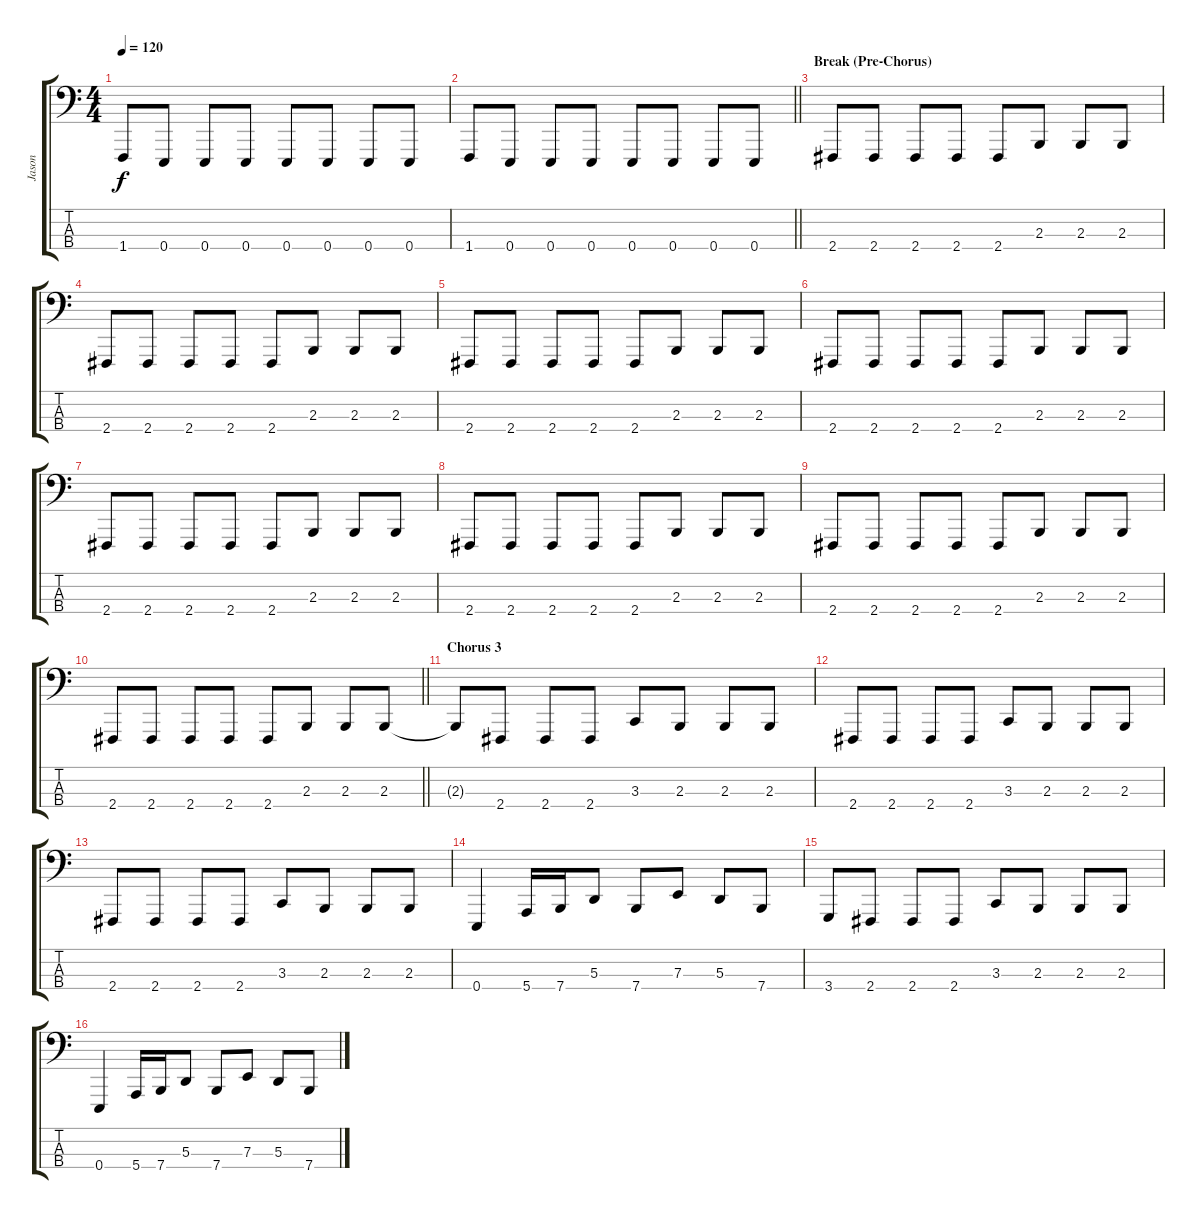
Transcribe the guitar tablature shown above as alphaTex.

\track ("Jason" "Jason") {instrument lead8bassandlead}
\staff {score tabs}
\tuning (G2 D2 A1 E1) {hide}
\ts (4 4)
\tempo 120
\clef f4
\ks c
1.4.8{dy f} 0.4.8 0.4.8 0.4.8 0.4.8 0.4.8 0.4.8 0.4.8 |
\barLineRight lightlight
1.4.8 0.4.8 0.4.8 0.4.8 0.4.8 0.4.8 0.4.8 0.4.8 |
\section ("" "Break (Pre-Chorus)")
2.4.8 2.4.8 2.4.8 2.4.8 2.4.8 2.3.8 2.3.8 2.3.8 |
2.4.8 2.4.8 2.4.8 2.4.8 2.4.8 2.3.8 2.3.8 2.3.8 |
2.4.8 2.4.8 2.4.8 2.4.8 2.4.8 2.3.8 2.3.8 2.3.8 |
2.4.8 2.4.8 2.4.8 2.4.8 2.4.8 2.3.8 2.3.8 2.3.8 |
2.4.8 2.4.8 2.4.8 2.4.8 2.4.8 2.3.8 2.3.8 2.3.8 |
2.4.8 2.4.8 2.4.8 2.4.8 2.4.8 2.3.8 2.3.8 2.3.8 |
2.4.8 2.4.8 2.4.8 2.4.8 2.4.8 2.3.8 2.3.8 2.3.8 |
\barLineRight lightlight
2.4.8 2.4.8 2.4.8 2.4.8 2.4.8 2.3.8 2.3.8 2.3.8 |
\section ("" "Chorus 3")
2.3{t}.8 2.4.8 2.4.8 2.4.8 3.3.8 2.3.8 2.3.8 2.3.8 |
2.4.8 2.4.8 2.4.8 2.4.8 3.3.8 2.3.8 2.3.8 2.3.8 |
2.4.8 2.4.8 2.4.8 2.4.8 3.3.8 2.3.8 2.3.8 2.3.8 |
0.4.4 5.4.16 7.4.16 5.3.8 7.4.8 7.3.8 5.3.8 7.4.8 |
3.4.8 2.4.8 2.4.8 2.4.8 3.3.8 2.3.8 2.3.8 2.3.8 |
0.4.4 5.4.16 7.4.16 5.3.8 7.4.8 7.3.8 5.3.8 7.4.8
